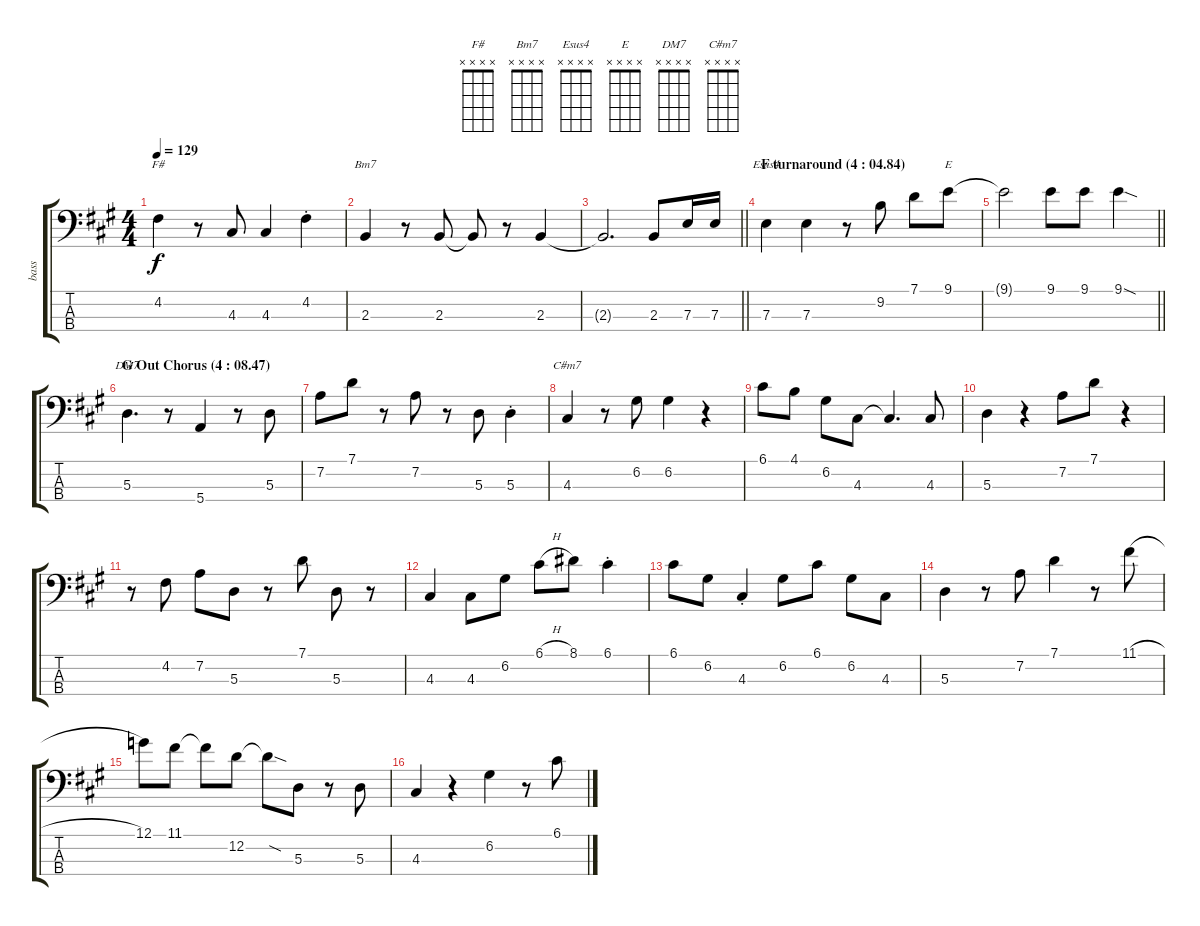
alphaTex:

\track ("bass" "bass") {instrument electricbassfinger}
\staff {score tabs}
\tuning (G2 D2 A1 E1) {hide}
\chord ("F#" x x x x)
\chord ("Bm7" x x x x)
\chord ("Esus4" x x x x)
\chord ("E" x x x x)
\chord ("DM7" x x x x)
\chord ("C#m7" x x x x)
\ts (4 4)
\tempo 129
\clef f4
\ks a
4.2.4{ch "F#" dy f} r.8 4.3.8 4.3.4 4.2{st}.4 |
2.3.4{ch "Bm7"} r.8 2.3.8 2.3{t}.8 r.8 2.3.4 |
\barLineRight lightlight
2.3{t}.2{d} 2.3.8 7.3.16 7.3.16 |
\section ("" "F turnaround (4 : 04.84)")
7.3.4{ch "Esus4"} 7.3.4 r.8 9.2.8 7.1.8 9.1.8{ch "E"} |
\barLineRight lightlight
9.1{t}.2 9.1.8 9.1.8 9.1{sod}.4 |
\section ("" "G Out Chorus (4 : 08.47)")
5.3.4{d ch "DM7"} r.8 5.4.4 r.8 5.3.8 |
7.2.8 7.1.8 r.8 7.2.8 r.8 5.3.8 5.3{st}.4 |
4.3.4{ch "C#m7"} r.8 6.2.8 6.2.4 r.4 |
6.1.8 4.1.8 6.2.8 4.3.8 4.3{t}.4{d} 4.3.8 |
5.3.4 r.4 7.2.8 7.1.8 r.4 |
r.8 4.2.8 7.2.8 5.3.8 r.8 7.1.8 5.3.8 r.8 |
4.3.4 4.3.8 6.2.8 6.1{h}.8 8.1.8 6.1{st}.4 |
6.1.8 6.2.8 4.3{st}.4 6.2.8 6.1.8 6.2.8 4.3.8 |
5.3.4 r.8 7.2.8 7.1.4 r.8 11.1{h}.8 |
12.1.8 11.1.8 11.1{t}.8 12.2.8 12.2{sod t}.8 5.3.8 r.8 5.3.8 |
4.3.4 r.4 6.2.4 r.8 6.1.8
